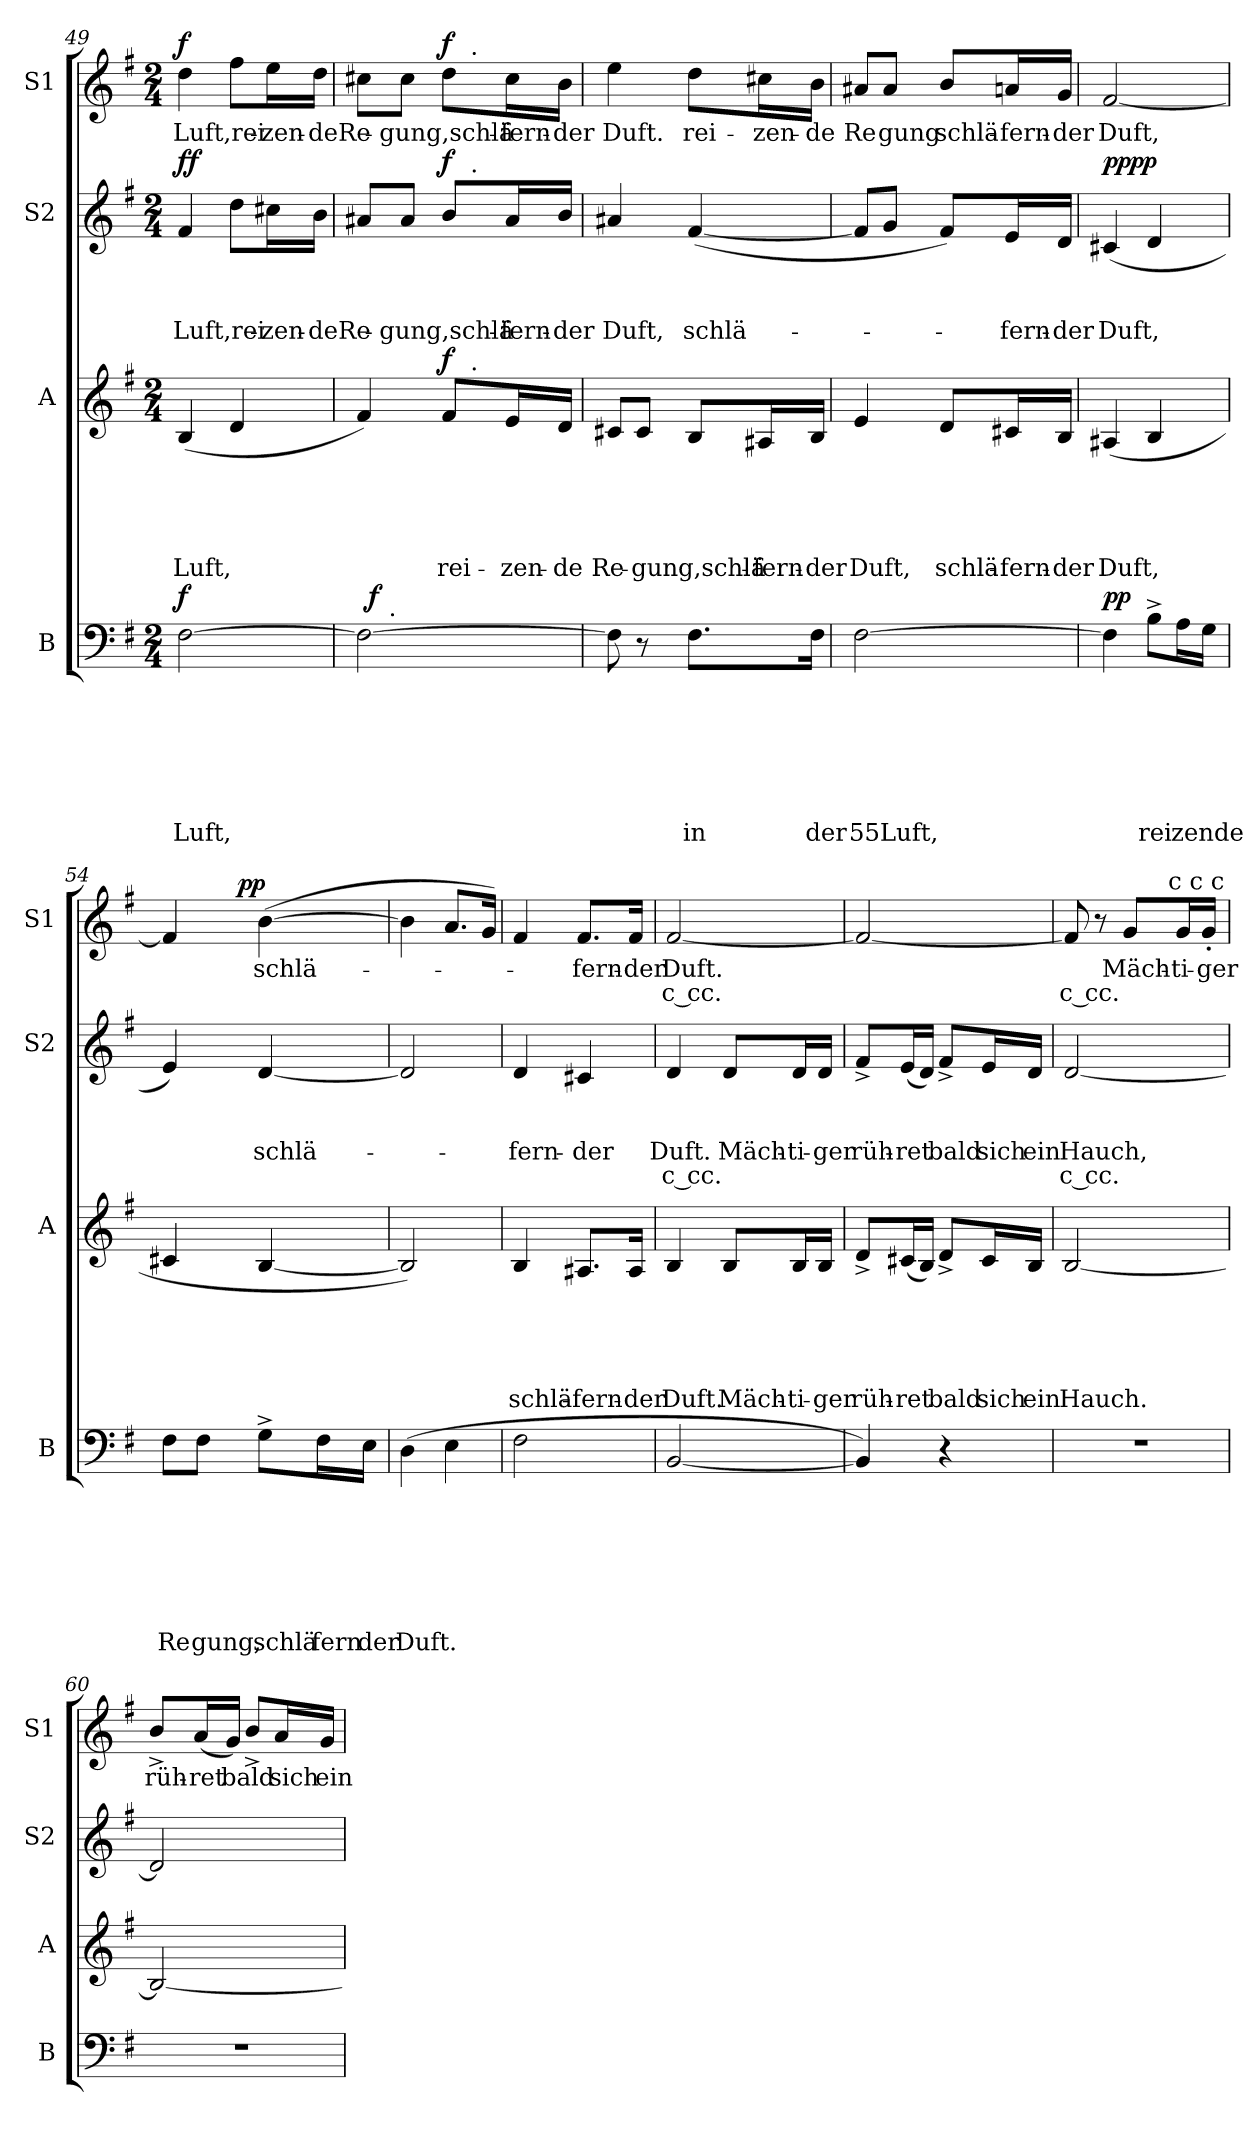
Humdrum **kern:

**kern	**text	**text	**text	**text	**text	**text	**text	**dynam	**kern	**text	**text	**text	**text	**text	**dynam	**kern	**text	**text	**text	**text	**dynam	**kern	**text	**text	**dynam
*part4	*part4	*part4	*part4	*part4	*part4	*part4	*part4	*part4	*part3	*part3	*part3	*part3	*part3	*part3	*part3	*part2	*part2	*part2	*part2	*part2	*part2	*part1	*part1	*part1	*part1
*staff4	*staff4	*staff4	*staff4	*staff4	*staff4	*staff4	*staff4	*staff4	*staff3	*staff3	*staff3	*staff3	*staff3	*staff3	*staff3	*staff2	*staff2	*staff2	*staff2	*staff2	*staff2	*staff1	*staff1	*staff1	*staff1
*I"B	*	*	*	*	*	*	*	*	*I"A	*	*	*	*	*	*	*I"S2	*	*	*	*	*	*I"S1	*	*	*
*I'B	*	*	*	*	*	*	*	*	*I'A	*	*	*	*	*	*	*I'S2	*	*	*	*	*	*I'S1	*	*	*
*clefF4	*	*	*	*	*	*	*	*	*clefG2	*	*	*	*	*	*	*clefG2	*	*	*	*	*	*clefG2	*	*	*
*k[f#]	*	*	*	*	*	*	*	*	*k[f#]	*	*	*	*	*	*	*k[f#]	*	*	*	*	*	*k[f#]	*	*	*
*G:	*	*	*	*	*	*	*	*	*G:	*	*	*	*	*	*	*G:	*	*	*	*	*	*G:	*	*	*
*M2/4	*	*	*	*	*	*	*	*	*M2/4	*	*	*	*	*	*	*M2/4	*	*	*	*	*	*M2/4	*	*	*
=49	=49	=49	=49	=49	=49	=49	=49	=49	=49	=49	=49	=49	=49	=49	=49	=49	=49	=49	=49	=49	=49	=49	=49	=49	=49
!	!	!	!	!	!	!	!LO:LY:b	!LO:DY:a	!	!	!	!	!	!LO:LY:b	!	!	!	!	!LO:LY:b	!	!LO:DY:a	!	!LO:LY:b	!	!
!	!	!	!	!	!	!	!	!	!	!	!	!	!	!	!	!	!	!	!	!	!LO:DY:n=1:b	!	!	!	!LO:DY:a
[>2F#\	.	.	.	.	.	.	Luft,	f	(4B/	.	.	.	.	Luft,	.	4f#/	.	.	Luft,rei-	.	f f	4dd\	Luft,rei-	.	f
.	.	.	.	.	.	.	.	.	4d/	.	.	.	.	.	.	8dd\L	.	.	.	.	.	8ff#\L	.	.	.
!	!	!	!	!	!	!	!	!	!	!	!	!	!	!	!	!	!	!	!LO:LY:b	!	!	!	!LO:LY:b	!	!
.	.	.	.	.	.	.	.	.	.	.	.	.	.	.	.	16cc#X\L	.	.	-zen-	.	.	16ee\L	-zen-	.	.
!	!	!	!	!	!	!	!	!	!	!	!	!	!	!	!	!	!	!	!LO:LY:b	!	!	!	!LO:LY:b	!	!
.	.	.	.	.	.	.	.	.	.	.	.	.	.	.	.	16b\JJ	.	.	-deRe-	.	.	16dd\JJ	-deRe-	.	.
=50	=50	=50	=50	=50	=50	=50	=50	=50	=50	=50	=50	=50	=50	=50	=50	=50	=50	=50	=50	=50	=50	=50	=50	=50	=50
*^	*	*	*	*	*	*	*	*	*^	*	*	*	*	*	*	*^	*	*	*	*	*	*^	*	*	*
*	*^	*	*	*	*	*	*	*	*	*	*	*	*	*	*	*	*	*	*	*	*	*	*	*	*	*	*	*	*
2F#>\_	32ryy	16.ryy	.	.	.	.	.	.	.	.	4f#/)	4ryy	.	.	.	.	.	.	8a#X/L	4ryy	.	.	.	.	.	8cc#X\L	4ryy	.	.	.
!	!	!	!	!	!	!	!	!	!	!LO:DY:a	!	!	!	!	!	!	!	!	!	!	!	!	!	!	!	!	!	!	!	!
.	4...ryy	.	.	.	.	.	.	.	.	f	.	.	.	.	.	.	.	.	.	.	.	.	.	.	.	.	.	.	.	.
!	!	!LO:TX:a:t=.	!	!	!	!	!	!	!	!	!	!	!	!	!	!	!	!	!	!	!	!	!	!	!	!	!	!	!	!
.	.	4ryy	.	.	.	.	.	.	.	.	.	.	.	.	.	.	.	.	.	.	.	.	.	.	.	.	.	.	.	.
!	!	!	!	!	!	!	!	!	!	!	!	!	!	!	!	!	!	!	!	!	!	!	!LO:LY:b	!	!	!	!	!LO:LY:b	!	!
.	.	.	.	.	.	.	.	.	.	.	.	.	.	.	.	.	.	.	8a#/J	.	.	.	-gung,schlä-	.	.	8cc#\J	.	-gung,schlä-	.	.
!	!	!	!	!	!	!	!	!	!	!	!	!	!	!	!	!	!LO:LY:b	!LO:DY:a	!	!	!	!	!	!	!LO:DY:a	!	!	!	!	!LO:DY:a
.	.	.	.	.	.	.	.	.	.	.	8f#</L	16ryy	.	.	.	.	rei-	f	8b</L	16ryy	.	.	.	.	f	8dd>\L	16ryy	.	.	f
!	!	!	!	!	!	!	!	!	!	!	!	!	!	!	!	!	!	!	!	!	!	!	!	!	!	!	!LO:TX:a:t=.	!	!	!
!	!	!	!	!	!	!	!	!	!	!	!	!	!	!	!	!	!	!	!	!LO:TX:a:t=.	!	!	!	!	!	!	!	!	!	!
!	!	!	!	!	!	!	!	!	!	!	!	!LO:TX:a:t=.	!	!	!	!	!	!	!	!	!	!	!	!	!	!	!	!	!	!
.	.	.	.	.	.	.	.	.	.	.	.	8.ryy	.	.	.	.	.	.	.	8.ryy	.	.	.	.	.	.	8.ryy	.	.	.
.	.	8ryy	.	.	.	.	.	.	.	.	.	.	.	.	.	.	.	.	.	.	.	.	.	.	.	.	.	.	.	.
!	!	!	!	!	!	!	!	!	!	!	!	!	!	!	!	!	!LO:LY:b	!	!	!	!	!	!LO:LY:b	!	!	!	!	!LO:LY:b	!	!
.	.	.	.	.	.	.	.	.	.	.	16e/L	.	.	.	.	.	-zen-	.	16a#/L	.	.	.	-fern-	.	.	16cc#\L	.	-fern-	.	.
!	!	!	!	!	!	!	!	!	!	!	!	!	!	!	!	!	!LO:LY:b	!	!	!	!	!	!LO:LY:b	!	!	!	!	!LO:LY:b	!	!
.	.	.	.	.	.	.	.	.	.	.	16d/JJ	.	.	.	.	.	-de	.	16b/JJ	.	.	.	-der	.	.	16b\JJ	.	-der	.	.
.	.	32ryy	.	.	.	.	.	.	.	.	.	.	.	.	.	.	.	.	.	.	.	.	.	.	.	.	.	.	.	.
=51	=51	=51	=51	=51	=51	=51	=51	=51	=51	=51	=51	=51	=51	=51	=51	=51	=51	=51	=51	=51	=51	=51	=51	=51	=51	=51	=51	=51	=51	=51
!	!	!	!	!	!	!	!	!	!	!	!	!	!	!	!	!	!LO:LY:b	!	!	!	!	!	!LO:LY:b	!	!	!	!	!LO:LY:b	!	!
*v	*v	*v	*	*	*	*	*	*	*	*	*	*	*	*	*	*	*	*	*v	*v	*	*	*	*	*	*v	*v	*	*	*
*	*	*	*	*	*	*	*	*	*v	*v	*	*	*	*	*	*	*	*	*	*	*	*	*	*	*	*
8F#\]	.	.	.	.	.	.	.	.	8c#X/L	.	.	.	.	Re-	.	4a#X/	.	.	Duft,	.	.	4ee\	Duft.	.	.
!	!	!	!	!	!	!	!	!	!	!	!	!	!	!LO:LY:b	!	!	!	!	!	!	!	!	!	!	!
8r	.	.	.	.	.	.	.	.	8c#/J	.	.	.	.	-gung,schlä-	.	.	.	.	.	.	.	.	.	.	.
!	!	!	!	!	!	!	!LO:LY:b	!	!	!	!	!	!	!	!	!	!	!	!LO:LY:b	!	!	!	!LO:LY:b	!	!
8.F#\L	.	.	.	.	.	.	in	.	8B/L	.	.	.	.	.	.	([>4f#/	.	.	schlä-	.	.	8dd\L	rei-	.	.
!	!	!	!	!	!	!	!	!	!	!	!	!	!	!LO:LY:b	!	!	!	!	!	!	!	!	!LO:LY:b	!	!
.	.	.	.	.	.	.	.	.	16A#X/L	.	.	.	.	-fern-	.	.	.	.	.	.	.	16cc#X\L	-zen-	.	.
!	!	!	!	!	!	!	!LO:LY:b	!	!	!	!	!	!	!LO:LY:b	!	!	!	!	!	!	!	!	!LO:LY:b	!	!
16F#\Jk	.	.	.	.	.	.	der	.	16B/JJ	.	.	.	.	-der	.	.	.	.	.	.	.	16b\JJ	-de	.	.
!!LO:PB:g=z
=52	=52	=52	=52	=52	=52	=52	=52	=52	=52	=52	=52	=52	=52	=52	=52	=52	=52	=52	=52	=52	=52	=52	=52	=52	=52
!	!	!	!	!	!	!	!LO:LY:b:rj	!	!	!	!	!	!	!LO:LY:b	!	!	!	!	!	!	!	!	!LO:LY:b	!	!
[>2F#\	.	.	.	.	.	.	55Luft,	.	4e/	.	.	.	.	Duft,	.	8f#/L]	.	.	.	.	.	8a#X/L	Re	.	.
!	!	!	!	!	!	!	!	!	!	!	!	!	!	!	!	!	!	!	!	!	!	!	!LO:LY:b	!	!
.	.	.	.	.	.	.	.	.	.	.	.	.	.	.	.	8g/J	.	.	.	.	.	8a#/J	gung	.	.
!	!	!	!	!	!	!	!	!	!	!	!	!	!	!LO:LY:b	!	!	!	!	!	!	!	!	!LO:LY:b	!	!
.	.	.	.	.	.	.	.	.	8d/L	.	.	.	.	schlä-	.	8f#/L)	.	.	.	.	.	8b/L	schlä-	.	.
!	!	!	!	!	!	!	!	!	!	!	!	!	!	!LO:LY:b	!	!	!	!	!LO:LY:b	!	!	!	!LO:LY:b	!	!
.	.	.	.	.	.	.	.	.	16c#X/L	.	.	.	.	-fern-	.	16e/L	.	.	-fern-	.	.	16an/L	-fern-	.	.
!	!	!	!	!	!	!	!	!	!	!	!	!	!	!LO:LY:b	!	!	!	!	!LO:LY:b	!	!	!	!LO:LY:b	!	!
.	.	.	.	.	.	.	.	.	16B/JJ	.	.	.	.	-der	.	16d/JJ	.	.	-der	.	.	16g/JJ	-der	.	.
=53	=53	=53	=53	=53	=53	=53	=53	=53	=53	=53	=53	=53	=53	=53	=53	=53	=53	=53	=53	=53	=53	=53	=53	=53	=53
!	!	!	!	!	!	!	!	!LO:DY:a	!	!	!	!	!	!LO:LY:b	!	!	!	!	!LO:LY:b	!	!LO:DY:a	!	!LO:LY:b	!	!
!	!	!	!	!	!	!	!	!	!	!	!	!	!	!	!	!	!	!	!	!	!LO:DY:n=1:b	!	!	!	!
4F#\]	.	.	.	.	.	.	.	pp	(4A#X/	.	.	.	.	Duft,	.	(4c#X/	.	.	Duft,	.	pp pp	[<2f#/	Duft,	.	.
!	!	!	!	!	!	!	!LO:LY:b	!	!	!	!	!	!	!	!	!	!	!	!	!	!	!	!	!	!
8B^>\L	.	.	.	.	.	.	rei	.	4B/	.	.	.	.	.	.	4d/	.	.	.	.	.	.	.	.	.
!	!	!	!	!	!	!	!LO:LY:b	!	!	!	!	!	!	!	!	!	!	!	!	!	!	!	!	!	!
16A\L	.	.	.	.	.	.	zende	.	.	.	.	.	.	.	.	.	.	.	.	.	.	.	.	.	.
16G\JJ	.	.	.	.	.	.	.	.	.	.	.	.	.	.	.	.	.	.	.	.	.	.	.	.	.
=54	=54	=54	=54	=54	=54	=54	=54	=54	=54	=54	=54	=54	=54	=54	=54	=54	=54	=54	=54	=54	=54	=54	=54	=54	=54
!	!	!	!	!	!	!	!LO:LY:b	!	!	!	!	!	!	!	!	!	!	!	!	!	!	!	!	!	!
*	*	*	*	*	*	*	*	*	*	*	*	*	*	*	*	*	*	*	*	*	*	*^	*	*	*
8F#\L	.	.	.	.	.	.	Re	.	4c#X/	.	.	.	.	.	.	4e/)	.	.	.	.	.	4f#/]	8..ryy	.	.	.
!	!	!	!	!	!	!	!LO:LY:b	!	!	!	!	!	!	!	!	!	!	!	!	!	!	!	!	!	!	!
8F#\J	.	.	.	.	.	.	gung,	.	.	.	.	.	.	.	.	.	.	.	.	.	.	.	.	.	.	.
!	!	!	!	!	!	!	!	!	!	!	!	!	!	!	!	!	!	!	!	!	!	!	!	!	!	!LO:DY:a
.	.	.	.	.	.	.	.	.	.	.	.	.	.	.	.	.	.	.	.	.	.	.	4ryy	.	.	pp
!	!	!	!	!	!	!	!LO:LY:b	!	!	!	!	!	!	!	!	!	!	!	!LO:LY:b	!	!	!	!	!LO:LY:b	!	!
8G^>\L	.	.	.	.	.	.	schlä	.	[<4B/	.	.	.	.	.	.	[<4d/	.	.	schlä-	.	.	(>[>4b\	.	schlä-	.	.
!	!	!	!	!	!	!	!LO:LY:b	!	!	!	!	!	!	!	!	!	!	!	!	!	!	!	!	!	!	!
16F#\L	.	.	.	.	.	.	fern	.	.	.	.	.	.	.	.	.	.	.	.	.	.	.	.	.	.	.
!	!	!	!	!	!	!	!LO:LY:b	!	!	!	!	!	!	!	!	!	!	!	!	!	!	!	!	!	!	!
16E\JJ	.	.	.	.	.	.	der	.	.	.	.	.	.	.	.	.	.	.	.	.	.	.	.	.	.	.
.	.	.	.	.	.	.	.	.	.	.	.	.	.	.	.	.	.	.	.	.	.	.	32ryy	.	.	.
=55	=55	=55	=55	=55	=55	=55	=55	=55	=55	=55	=55	=55	=55	=55	=55	=55	=55	=55	=55	=55	=55	=55	=55	=55	=55	=55
!	!	!	!	!	!	!	!LO:LY:b	!	!	!	!	!	!	!	!	!	!	!	!	!	!	!	!	!	!	!
*	*	*	*	*	*	*	*	*	*	*	*	*	*	*	*	*	*	*	*	*	*	*v	*v	*	*	*
(>4D\	.	.	.	.	.	.	Duft.	.	2B/])	.	.	.	.	.	.	2d/]	.	.	.	.	.	4b\]	.	.	.
4E\	.	.	.	.	.	.	.	.	.	.	.	.	.	.	.	.	.	.	.	.	.	8.a/L	.	.	.
.	.	.	.	.	.	.	.	.	.	.	.	.	.	.	.	.	.	.	.	.	.	16g/Jk)	.	.	.
!!LO:LB:g=z
=56	=56	=56	=56	=56	=56	=56	=56	=56	=56	=56	=56	=56	=56	=56	=56	=56	=56	=56	=56	=56	=56	=56	=56	=56	=56
!	!	!	!	!	!	!	!	!	!	!	!	!	!	!LO:LY:b	!	!	!	!	!LO:LY:b	!	!	!	!	!	!
2F#\	.	.	.	.	.	.	.	.	4B/	.	.	.	.	schlä-	.	4d/	.	.	-fern-	.	.	4f#/	.	.	.
!	!	!	!	!	!	!	!	!	!	!	!	!	!	!LO:LY:b	!	!	!	!	!LO:LY:b	!	!	!	!LO:LY:b	!	!
.	.	.	.	.	.	.	.	.	8.A#X/L	.	.	.	.	-fern-	.	4c#X/	.	.	-der	.	.	8.f#/L	-fern-	.	.
!	!	!	!	!	!	!	!	!	!	!	!	!	!	!LO:LY:b	!	!	!	!	!	!	!	!	!LO:LY:b	!	!
.	.	.	.	.	.	.	.	.	16A#/Jk	.	.	.	.	-der	.	.	.	.	.	.	.	16f#/Jk	-der	.	.
=57	=57	=57	=57	=57	=57	=57	=57	=57	=57	=57	=57	=57	=57	=57	=57	=57	=57	=57	=57	=57	=57	=57	=57	=57	=57
!	!	!	!	!	!	!	!	!	!	!	!	!	!	!LO:LY:b	!	!	!	!	!LO:LY:b	!LO:LY:b	!	!	!LO:LY:b	!LO:LY:b	!
[<2BB/	.	.	.	.	.	.	.	.	4B/	.	.	.	.	Duft.	.	4d/	.	.	Duft.	c cc.	.	[<2f#/	Duft.	c cc.	.
!	!	!	!	!	!	!	!	!	!	!	!	!	!	!LO:LY:b	!	!	!	!	!LO:LY:b	!	!	!	!	!	!
.	.	.	.	.	.	.	.	.	8B/L	.	.	.	.	Mäch-	.	8d/L	.	.	Mäch-	.	.	.	.	.	.
!	!	!	!	!	!	!	!	!	!	!	!	!	!	!LO:LY:b	!	!	!	!	!LO:LY:b	!	!	!	!	!	!
.	.	.	.	.	.	.	.	.	16B/L	.	.	.	.	-ti-	.	16d/L	.	.	-ti-	.	.	.	.	.	.
!	!	!	!	!	!	!	!	!	!	!	!	!	!	!LO:LY:b	!	!	!	!	!LO:LY:b	!	!	!	!	!	!
.	.	.	.	.	.	.	.	.	16B/JJ	.	.	.	.	-ger	.	16d/JJ	.	.	-ger	.	.	.	.	.	.
=58	=58	=58	=58	=58	=58	=58	=58	=58	=58	=58	=58	=58	=58	=58	=58	=58	=58	=58	=58	=58	=58	=58	=58	=58	=58
!	!	!	!	!	!	!	!	!	!	!	!	!	!	!LO:LY:b	!	!	!	!	!LO:LY:b	!	!	!	!	!	!
4BB/])	.	.	.	.	.	.	.	.	8d^</L	.	.	.	.	rüh-	.	8f#^</L	.	.	rüh-	.	.	2f#/_	.	.	.
!	!	!	!	!	!	!	!	!	!	!	!	!	!	!LO:LY:b	!	!	!	!	!LO:LY:b	!	!	!	!	!	!
.	.	.	.	.	.	.	.	.	(<16c#X/L	.	.	.	.	-ret	.	(<16e/L	.	.	-ret	.	.	.	.	.	.
.	.	.	.	.	.	.	.	.	16B/JJ)	.	.	.	.	.	.	16d/JJ)	.	.	.	.	.	.	.	.	.
!	!	!	!	!	!	!	!	!	!	!	!	!	!	!LO:LY:b	!	!	!	!	!LO:LY:b	!	!	!	!	!	!
4r	.	.	.	.	.	.	.	.	8d^</L	.	.	.	.	bald	.	8f#^</L	.	.	bald	.	.	.	.	.	.
!	!	!	!	!	!	!	!	!	!	!	!	!	!	!LO:LY:b	!	!	!	!	!LO:LY:b	!	!	!	!	!	!
.	.	.	.	.	.	.	.	.	16c#/L	.	.	.	.	sich	.	16e/L	.	.	sich	.	.	.	.	.	.
!	!	!	!	!	!	!	!	!	!	!	!	!	!	!LO:LY:b	!	!	!	!	!LO:LY:b	!	!	!	!	!	!
.	.	.	.	.	.	.	.	.	16B/JJ	.	.	.	.	ein	.	16d/JJ	.	.	ein	.	.	.	.	.	.
=59	=59	=59	=59	=59	=59	=59	=59	=59	=59	=59	=59	=59	=59	=59	=59	=59	=59	=59	=59	=59	=59	=59	=59	=59	=59
!LO:N:vis=1	!	!	!	!	!	!	!	!	!	!	!	!	!	!LO:LY:b	!	!	!	!	!LO:LY:b	!LO:LY:b	!	!	!	!LO:LY:b	!
*	*	*	*	*	*	*	*	*	*	*	*	*	*	*	*	*	*	*	*	*	*	*^	*	*	*
2r	.	.	.	.	.	.	.	.	[<2B/	.	.	.	.	Hauch.	.	[<2d/	.	.	Hauch,	c cc.	.	8f#/]	3ryy	.	c cc.	.
.	.	.	.	.	.	.	.	.	.	.	.	.	.	.	.	.	.	.	.	.	.	8r	.	.	.	.
!	!	!	!	!	!	!	!	!	!	!	!	!	!	!	!	!	!	!	!	!	!	!	!	!LO:LY:b	!	!
.	.	.	.	.	.	.	.	.	.	.	.	.	.	.	.	.	.	.	.	.	.	8g/L	.	Mäch-	.	.
.	.	.	.	.	.	.	.	.	.	.	.	.	.	.	.	.	.	.	.	.	.	.	48.ryy	.	.	.
!	!	!	!	!	!	!	!	!	!	!	!	!	!	!	!	!	!	!	!	!	!	!	!LO:TX:a:t=c c c	!	!	!
.	.	.	.	.	.	.	.	.	.	.	.	.	.	.	.	.	.	.	.	.	.	.	12ryy	.	.	.
!	!	!	!	!	!	!	!	!	!	!	!	!	!	!	!	!	!	!	!	!	!	!	!	!LO:LY:b	!	!
.	.	.	.	.	.	.	.	.	.	.	.	.	.	.	.	.	.	.	.	.	.	16g/L	.	-ti-	.	.
!	!	!	!	!	!	!	!	!	!	!	!	!	!	!	!	!	!	!	!	!	!	!	!	!LO:LY:b	!	!
.	.	.	.	.	.	.	.	.	.	.	.	.	.	.	.	.	.	.	.	.	.	16g'</JJ	.	-ger	.	.
.	.	.	.	.	.	.	.	.	.	.	.	.	.	.	.	.	.	.	.	.	.	.	24ryy	.	.	.
.	.	.	.	.	.	.	.	.	.	.	.	.	.	.	.	.	.	.	.	.	.	.	96ryy	.	.	.
!!LO:LB:g=z
=60	=60	=60	=60	=60	=60	=60	=60	=60	=60	=60	=60	=60	=60	=60	=60	=60	=60	=60	=60	=60	=60	=60	=60	=60	=60	=60
!LO:N:vis=1	!	!	!	!	!	!	!	!	!	!	!	!	!	!	!	!	!	!	!	!	!	!	!	!LO:LY:b	!	!
*	*	*	*	*	*	*	*	*	*	*	*	*	*	*	*	*	*	*	*	*	*	*v	*v	*	*	*
2r	.	.	.	.	.	.	.	.	2B/_	.	.	.	.	.	.	2d/]	.	.	.	.	.	8b^</L	rüh-	.	.
!	!	!	!	!	!	!	!	!	!	!	!	!	!	!	!	!	!	!	!	!	!	!	!LO:LY:b	!	!
.	.	.	.	.	.	.	.	.	.	.	.	.	.	.	.	.	.	.	.	.	.	(<16a/L	-ret	.	.
!	!	!	!	!	!	!	!	!	!	!	!	!	!	!	!	!	!	!	!	!	!	!	!LO:LY:b	!	!
.	.	.	.	.	.	.	.	.	.	.	.	.	.	.	.	.	.	.	.	.	.	16g/JJ)	bald	.	.
.	.	.	.	.	.	.	.	.	.	.	.	.	.	.	.	.	.	.	.	.	.	8b^</L	.	.	.
!	!	!	!	!	!	!	!	!	!	!	!	!	!	!	!	!	!	!	!	!	!	!	!LO:LY:b	!	!
.	.	.	.	.	.	.	.	.	.	.	.	.	.	.	.	.	.	.	.	.	.	16a/L	sich	.	.
!	!	!	!	!	!	!	!	!	!	!	!	!	!	!	!	!	!	!	!	!	!	!	!LO:LY:b	!	!
.	.	.	.	.	.	.	.	.	.	.	.	.	.	.	.	.	.	.	.	.	.	16g/JJ	ein	.	.
=	=	=	=	=	=	=	=	=	=	=	=	=	=	=	=	=	=	=	=	=	=	=	=	=	=
*-	*-	*-	*-	*-	*-	*-	*-	*-	*-	*-	*-	*-	*-	*-	*-	*-	*-	*-	*-	*-	*-	*-	*-	*-	*-
